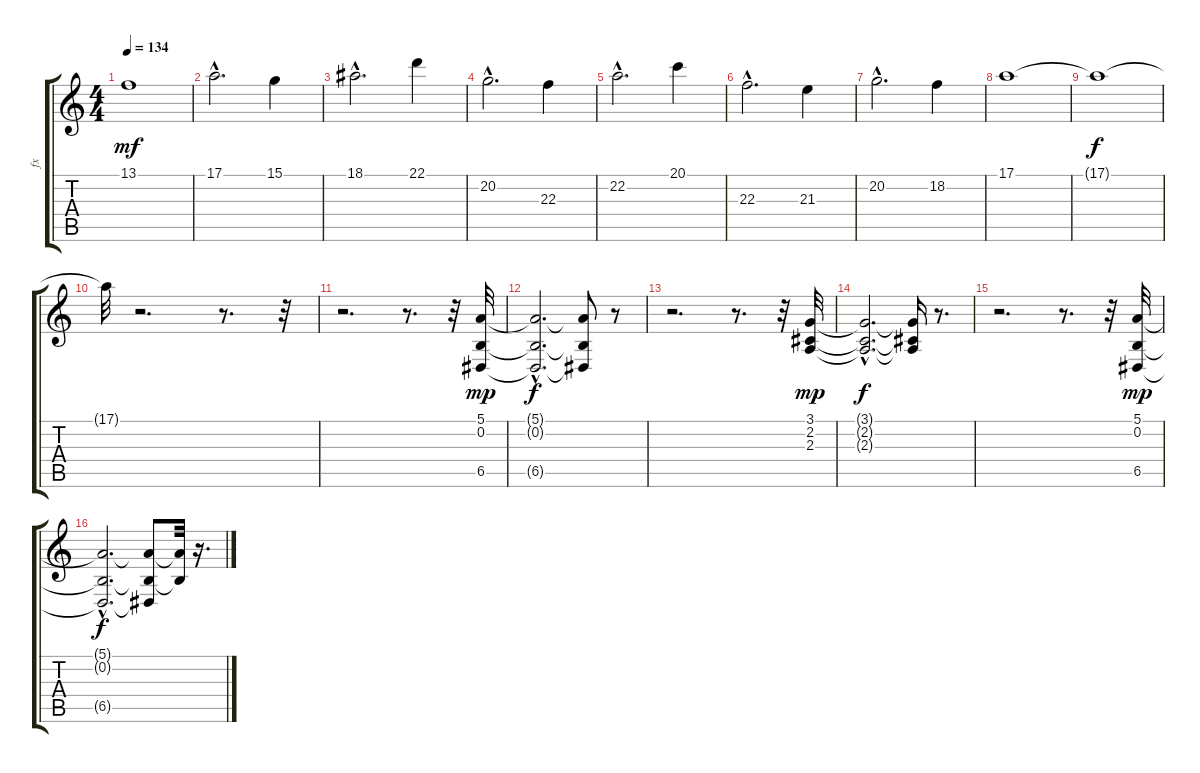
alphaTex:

\track ("fx" "fx") {instrument cello}
\staff {score tabs}
\tuning (E4 B3 G3 D3 A2 E2) {hide}
\ts (4 4)
\tempo 134
\clef g2
\ks c
13.1.1{dy mf} |
17.1{hac}.2{d} 15.1.4 |
18.1{hac}.2{d} 22.1.4 |
20.2{hac}.2{d} 22.3.4 |
22.2{hac}.2{d} 20.1.4 |
22.3{hac}.2{d} 21.3.4 |
20.2{hac}.2{d} 18.2.4 |
17.1.1 |
17.1{t}.1{dy f} |
17.1{t}.32 r.2{d} r.8{d} r.32 |
r.2{d} r.8{d} r.32 (5.1 0.2 6.5).32{dy mp} |
(5.1{hac t} 0.2{hac t} 6.5{hac t}).2{d dy f} (5.1{t} 0.2{t} 6.5{t}).8 r.8 |
r.2{d} r.8{d} r.32 (3.1 2.2 2.3).32{dy mp} |
(3.1{hac t} 2.2{hac t} 2.3{hac t}).2{d dy f} (3.1{t} 2.2{t} 2.3{t}).16 r.8{d} |
r.2{d} r.8{d} r.32 (5.1 0.2 6.5).32{dy mp} |
(5.1{hac t} 0.2{hac t} 6.5{hac t}).2{d dy f} (5.1{t} 0.2{t} 6.5{t}).8 (5.1{t} 0.2{t}).32 r.16{d}
